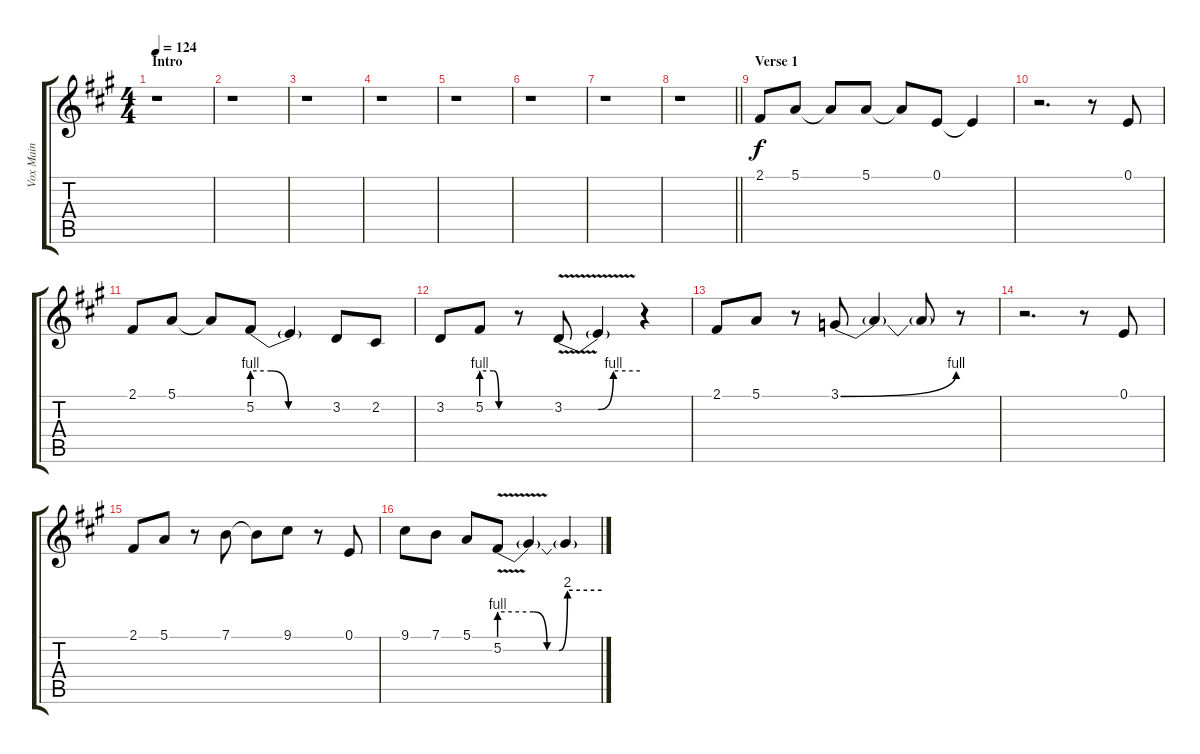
\track ("Vox Main" "Vox Main") {instrument lead2sawtooth}
\staff {score tabs}
\tuning (E4 B3 G3 D3 A2 E2) {hide}
\ts (4 4)
\section ("" "Intro")
\tempo 124
\clef g2
\ks a
r.1{dy f instrument lead2sawtooth} |
r.1 |
r.1 |
r.1 |
r.1 |
r.1 |
r.1 |
\barLineRight lightlight
r.1 |
\section ("" "Verse 1")
2.1.8 5.1.8 5.1{t}.8 5.1.8 5.1{t}.8 0.1.8 0.1{t}.4 |
r.2{d} r.8 0.1.8 |
2.1.8 5.1.8 5.1{t}.8 5.2{be (custom 0 4 14 4 27 0 60 0)}.8 5.2{t}.4 3.2.8 2.2.8 |
3.2.8 5.2{be (custom 0 4 25 4 36 0 60 0)}.8 r.8 3.2{be (custom 0 0 27 0 39 4 60 4) v}.8 3.2{t}.4 r.4 |
2.1.8 5.1.8 r.8 3.1{be (bend 0 0 60 4)}.8 3.1{t}.4 3.1{t}.8 r.8 |
r.2{d} r.8 0.1.8 |
2.1.8 5.1.8 r.8 7.1.8 7.1{t}.8 9.1.8 r.8 0.1.8 |
9.1.8 7.1.8 5.1.8 5.2{be (custom 0 4 20 4 28 0 35 0 40 8 60 8) v}.8 5.2{t}.4 5.2{t}.4
